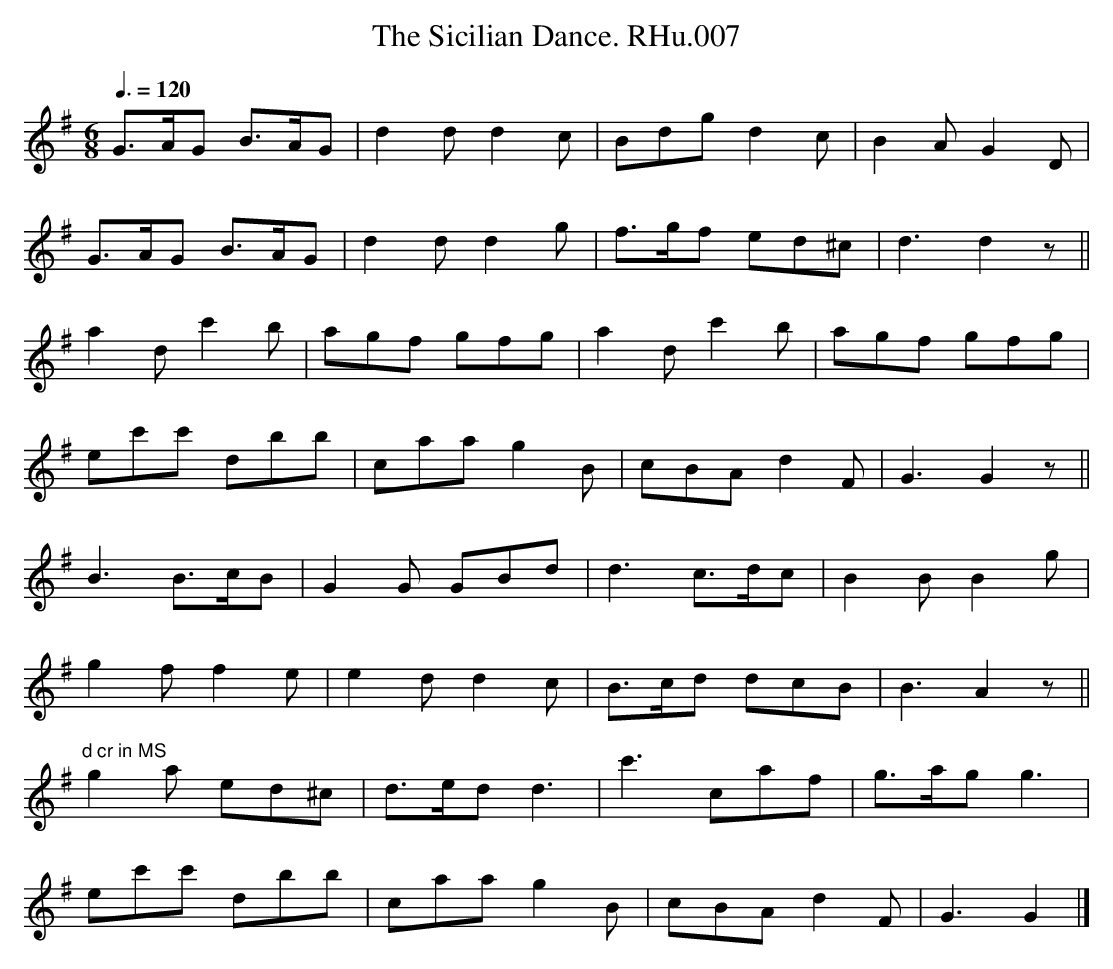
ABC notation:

X:1
T:Sicilian Dance. RHu.007, The
M:6/8
L:1/8
Q:3/8=120
K:G
G>AG B>AG|d2d d2c|Bdg d2c|B2A G2D|
G>AG B>AG|d2d d2g|f>gf ed^c|d3 d2z||
a2d c'2b|agf gfg|a2d c'2b|agf gfg|
ec'c' dbb|caa g2B|cBA d2F|G3 G2z||
B3B>cB|G2G GBd|d3c>dc|B2BB2g|
g2ff2e|e2dd2c|B>cd dcB|B3A2z||
"^d cr in MS"g2 a ed^c|d>ed d3|c'3caf|g>ag g3|
ec'c' dbb|caa g2B|cBA d2F|G3 G2|]
